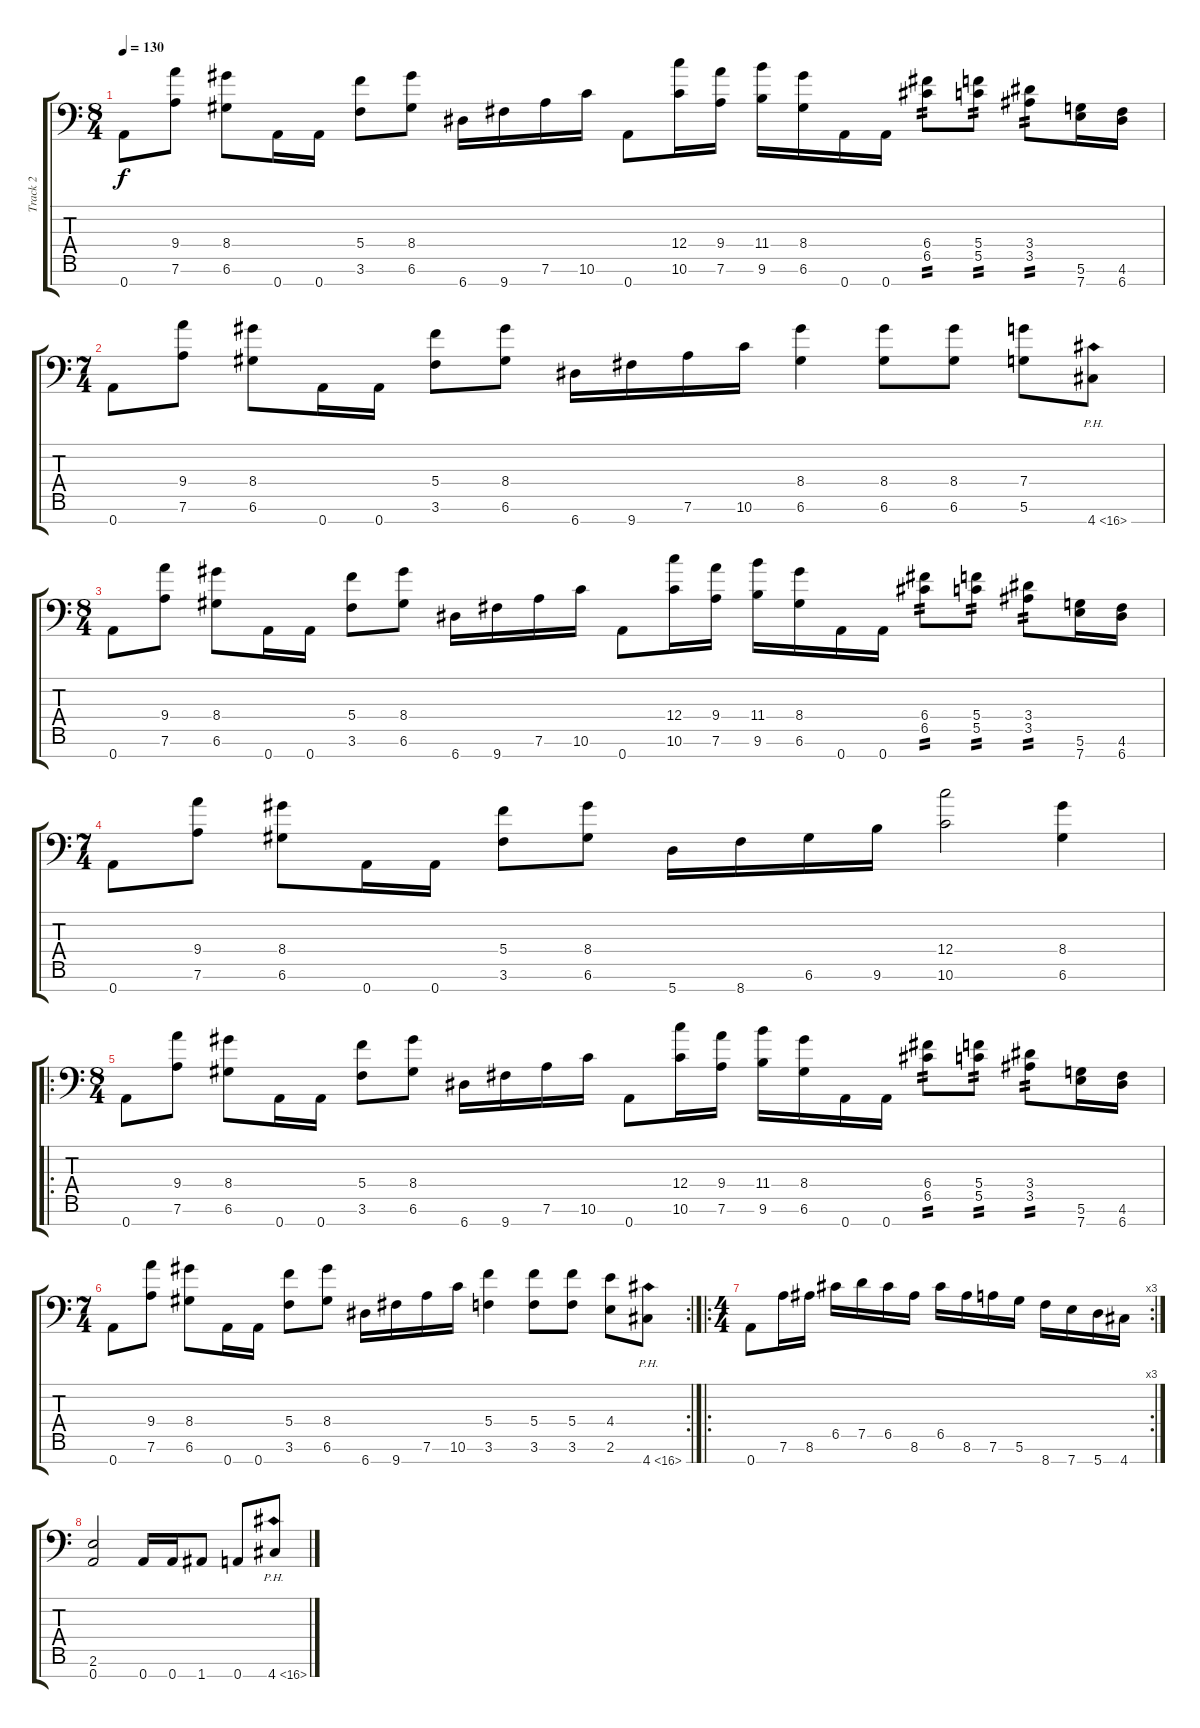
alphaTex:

\track ("Track 2" "Track 2") {instrument distortionguitar}
\staff {score tabs}
\tuning (D4 A3 F3 C3 G2 D2 A1) {hide}
\ts (8 4)
\tempo 130
\clef f4
\ks c
0.7.8{dy f instrument distortionguitar} (9.4 7.6).8 (8.4 6.6).8 0.7.16 0.7.16 (5.4 3.6).8 (8.4 6.6).8 6.7.16 9.7.16 7.6.16 10.6.16 0.7.8 (12.4 10.6).16 (9.4 7.6).16 (11.4 9.6).16 (8.4 6.6).16 0.7.16 0.7.16 (6.4 6.5).8{tp 2} (5.4 5.5).8{tp 2} (3.4 3.5).8{tp 2} (5.6 7.7).16 (4.6 6.7).16 |
\ts (7 4)
0.7.8 (9.4 7.6).8 (8.4 6.6).8 0.7.16 0.7.16 (5.4 3.6).8 (8.4 6.6).8 6.7.16 9.7.16 7.6.16 10.6.16 (8.4 6.6).4 (8.4 6.6).8 (8.4 6.6).8 (7.4 5.6).8 4.7{ph 12}.8 |
\ts (8 4)
0.7.8 (9.4 7.6).8 (8.4 6.6).8 0.7.16 0.7.16 (5.4 3.6).8 (8.4 6.6).8 6.7.16 9.7.16 7.6.16 10.6.16 0.7.8 (12.4 10.6).16 (9.4 7.6).16 (11.4 9.6).16 (8.4 6.6).16 0.7.16 0.7.16 (6.4 6.5).8{tp 2} (5.4 5.5).8{tp 2} (3.4 3.5).8{tp 2} (5.6 7.7).16 (4.6 6.7).16 |
\ts (7 4)
0.7.8 (9.4 7.6).8 (8.4 6.6).8 0.7.16 0.7.16 (5.4 3.6).8 (8.4 6.6).8 5.7.16 8.7.16 6.6.16 9.6.16 (12.4 10.6).2 (8.4 6.6).4 |
\ro
\ts (8 4)
0.7.8 (9.4 7.6).8 (8.4 6.6).8 0.7.16 0.7.16 (5.4 3.6).8 (8.4 6.6).8 6.7.16 9.7.16 7.6.16 10.6.16 0.7.8 (12.4 10.6).16 (9.4 7.6).16 (11.4 9.6).16 (8.4 6.6).16 0.7.16 0.7.16 (6.4 6.5).8{tp 2} (5.4 5.5).8{tp 2} (3.4 3.5).8{tp 2} (5.6 7.7).16 (4.6 6.7).16 |
\rc 2
\ts (7 4)
0.7.8 (9.4 7.6).8 (8.4 6.6).8 0.7.16 0.7.16 (5.4 3.6).8 (8.4 6.6).8 6.7.16 9.7.16 7.6.16 10.6.16 (5.4 3.6).4 (5.4 3.6).8 (5.4 3.6).8 (4.4 2.6).8 4.7{ph 12}.8 |
\ro
\rc 3
\ts (4 4)
0.7.8 7.6.16 8.6.16 6.5.16 7.5.16 6.5.16 8.6.16 6.5.16 8.6.16 7.6.16 5.6.16 8.7.16 7.7.16 5.7.16 4.7.16 |
(2.6 0.7).2 0.7.16 0.7.16 1.7.8 0.7.8 4.7{ph 12}.8
